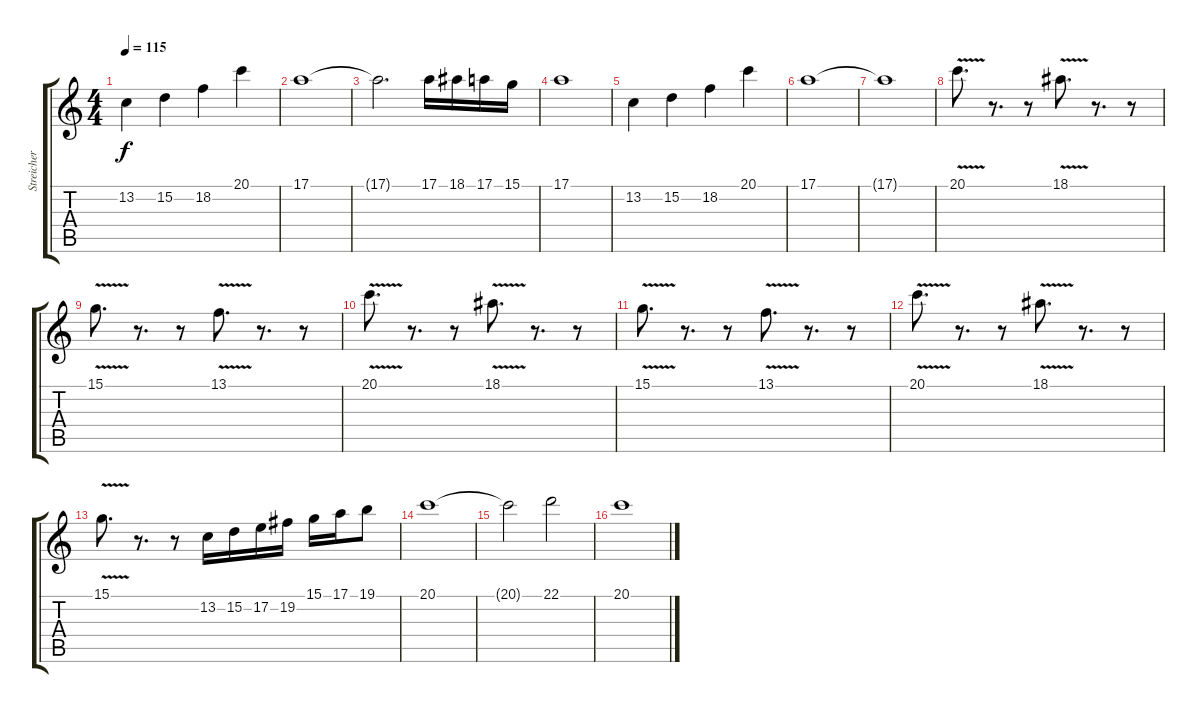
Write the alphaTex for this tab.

\track ("Streicher" "Streicher") {instrument stringensemble1}
\staff {score tabs}
\tuning (E4 B3 G3 D3 A2 E2) {hide}
\ts (4 4)
\tempo 115
\clef g2
\ks c
13.2.4{dy f} 15.2.4 18.2.4 20.1.4 |
17.1.1 |
17.1{t}.2{d} 17.1.16 18.1.16 17.1.16 15.1.16 |
17.1.1 |
13.2.4 15.2.4 18.2.4 20.1.4 |
17.1.1 |
17.1{t}.1 |
20.1{v}.8{d} r.8{d} r.8 18.1{v}.8{d} r.8{d} r.8 |
15.1{v}.8{d} r.8{d} r.8 13.1{v}.8{d} r.8{d} r.8 |
20.1{v}.8{d} r.8{d} r.8 18.1{v}.8{d} r.8{d} r.8 |
15.1{v}.8{d} r.8{d} r.8 13.1{v}.8{d} r.8{d} r.8 |
20.1{v}.8{d} r.8{d} r.8 18.1{v}.8{d} r.8{d} r.8 |
15.1{v}.8{d} r.8{d} r.8 13.2.16 15.2.16 17.2.16 19.2.16 15.1.16 17.1.16 19.1.8 |
20.1.1 |
20.1{t}.2 22.1.2 |
20.1.1
